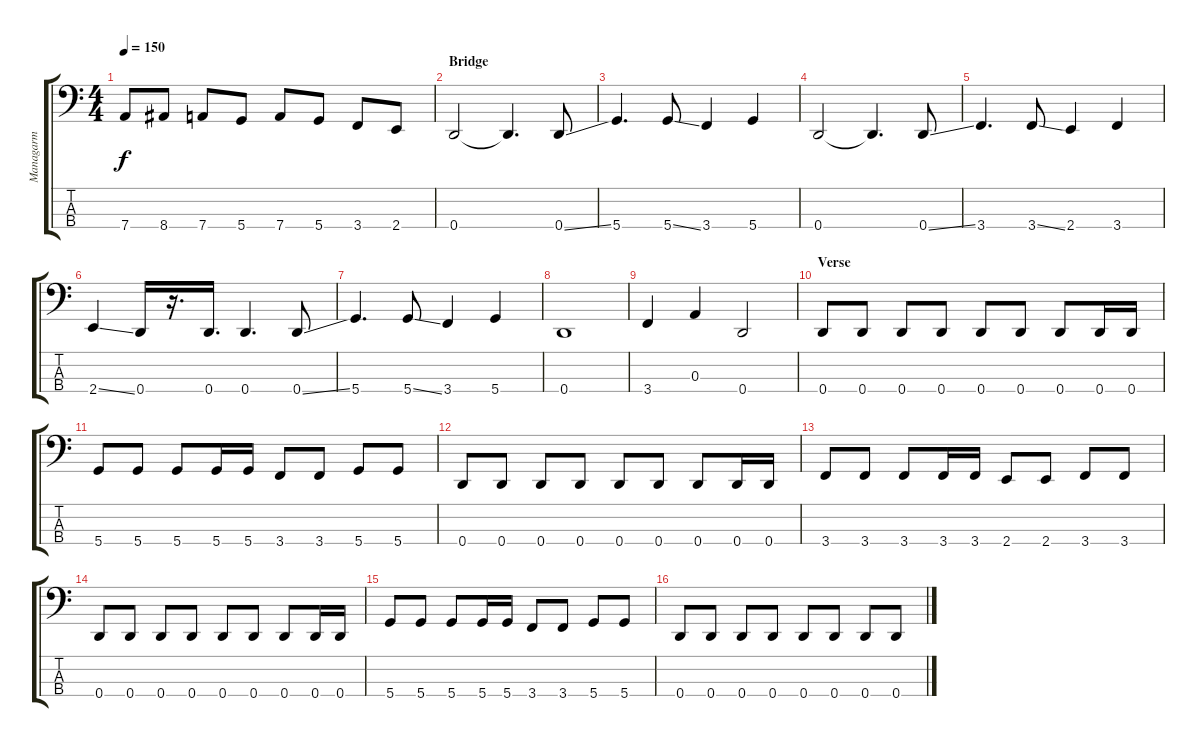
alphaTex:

\track ("Managarm" "Managarm") {instrument electricbassfinger}
\staff {score tabs}
\tuning (G2 D2 A1 D1) {hide}
\ts (4 4)
\tempo 150
\clef f4
\ks c
7.4.8{dy f} 8.4.8 7.4.8 5.4.8 7.4.8 5.4.8 3.4.8 2.4.8 |
\section ("" "Bridge")
0.4.2 0.4{t}.4{d} 0.4{ss}.8 |
5.4.4{d} 5.4{ss}.8 3.4.4 5.4.4 |
0.4.2 0.4{t}.4{d} 0.4{ss}.8 |
3.4.4{d} 3.4{ss}.8 2.4.4 3.4.4 |
2.4{ss}.4 0.4.16 r.16{d} 0.4.16{d} 0.4.4{d} 0.4{ss}.8 |
5.4.4{d} 5.4{ss}.8 3.4.4 5.4.4 |
0.4.1 |
3.4.4 0.3.4 0.4.2 |
\section ("" "Verse")
0.4.8 0.4.8 0.4.8 0.4.8 0.4.8 0.4.8 0.4.8 0.4.16 0.4.16 |
5.4.8 5.4.8 5.4.8 5.4.16 5.4.16 3.4.8 3.4.8 5.4.8 5.4.8 |
0.4.8 0.4.8 0.4.8 0.4.8 0.4.8 0.4.8 0.4.8 0.4.16 0.4.16 |
3.4.8 3.4.8 3.4.8 3.4.16 3.4.16 2.4.8 2.4.8 3.4.8 3.4.8 |
0.4.8 0.4.8 0.4.8 0.4.8 0.4.8 0.4.8 0.4.8 0.4.16 0.4.16 |
5.4.8 5.4.8 5.4.8 5.4.16 5.4.16 3.4.8 3.4.8 5.4.8 5.4.8 |
0.4.8 0.4.8 0.4.8 0.4.8 0.4.8 0.4.8 0.4.8 0.4.8
